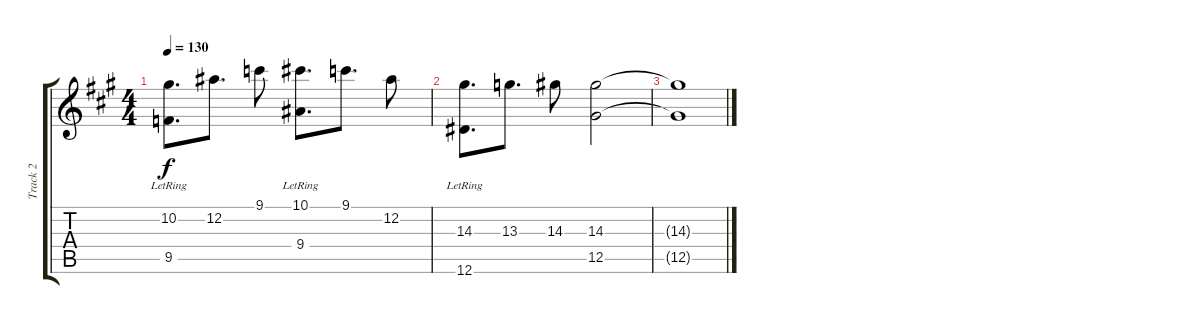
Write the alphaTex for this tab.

\track ("Track 2" "Track 2") {instrument overdrivenguitar}
\staff {score tabs}
\tuning (Eb4 Bb3 Gb3 Db3 Ab2 Eb2) {hide}
\ts (4 4)
\tempo 130
\clef g2
\ks a
(10.2 9.5{lr}).8{d dy f} 12.2.8{d} 9.1.8 (10.1 9.4{lr}).8{d} 9.1.8{d} 12.2.8 |
(14.3 12.6{lr}).8{d} 13.3.8{d} 14.3.8 (14.3 12.5).2 |
(14.3{t} 12.5{t}).1
